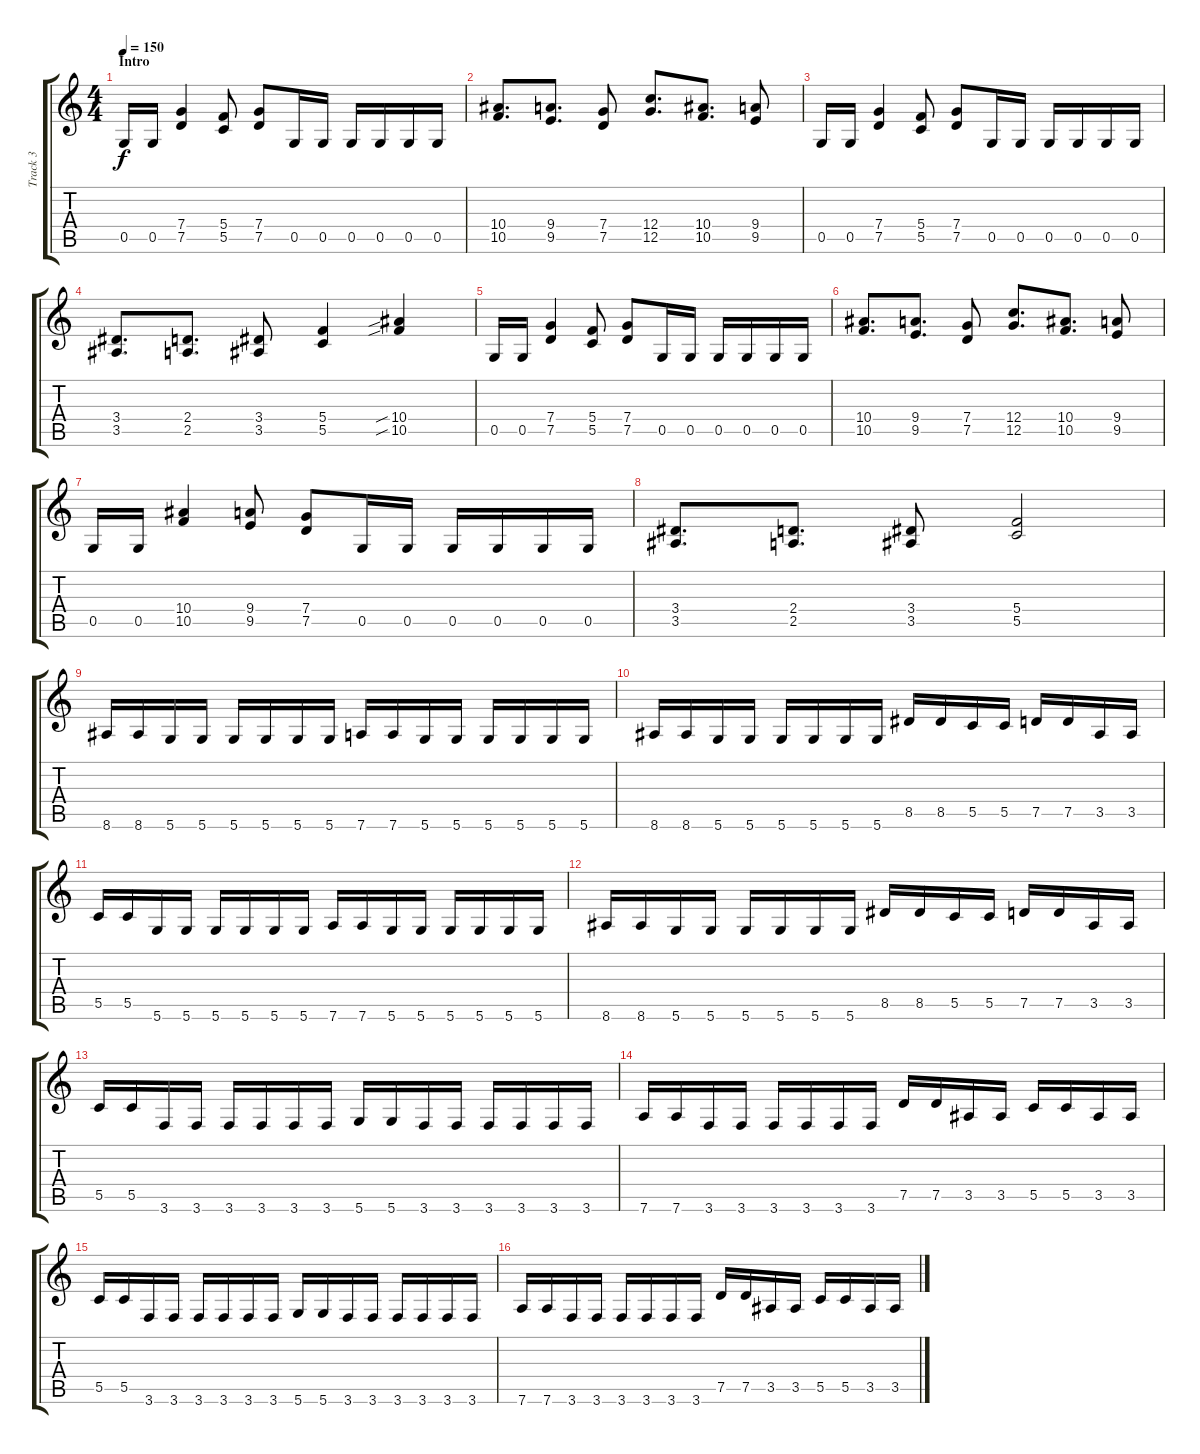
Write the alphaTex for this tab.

\track ("Track 3" "Track 3") {instrument distortionguitar}
\staff {score tabs}
\tuning (D4 A3 F3 C3 G2 D2) {hide}
\ts (4 4)
\section ("" "Intro")
\tempo 150
\clef g2
\ks c
0.5.16{dy f instrument distortionguitar} 0.5.16 (7.4 7.5).4 (5.4 5.5).8 (7.4 7.5).8 0.5.16 0.5.16 0.5.16 0.5.16 0.5.16 0.5.16 |
(10.4 10.5).8{d} (9.4 9.5).8{d} (7.4 7.5).8 (12.4 12.5).8{d} (10.4 10.5).8{d} (9.4 9.5).8 |
0.5.16 0.5.16 (7.4 7.5).4 (5.4 5.5).8 (7.4 7.5).8 0.5.16 0.5.16 0.5.16 0.5.16 0.5.16 0.5.16 |
(3.4 3.5).8{d} (2.4 2.5).8{d} (3.4 3.5).8 (5.4 5.5).4 (10.4{sib} 10.5{sib}).4 |
0.5.16 0.5.16 (7.4 7.5).4 (5.4 5.5).8 (7.4 7.5).8 0.5.16 0.5.16 0.5.16 0.5.16 0.5.16 0.5.16 |
(10.4 10.5).8{d} (9.4 9.5).8{d} (7.4 7.5).8 (12.4 12.5).8{d} (10.4 10.5).8{d} (9.4 9.5).8 |
0.5.16 0.5.16 (10.4 10.5).4 (9.4 9.5).8 (7.4 7.5).8 0.5.16 0.5.16 0.5.16 0.5.16 0.5.16 0.5.16 |
(3.4 3.5).8{d} (2.4 2.5).8{d} (3.4 3.5).8 (5.4 5.5).2 |
8.6.16 8.6.16 5.6.16 5.6.16 5.6.16 5.6.16 5.6.16 5.6.16 7.6.16 7.6.16 5.6.16 5.6.16 5.6.16 5.6.16 5.6.16 5.6.16 |
8.6.16 8.6.16 5.6.16 5.6.16 5.6.16 5.6.16 5.6.16 5.6.16 8.5.16 8.5.16 5.5.16 5.5.16 7.5.16 7.5.16 3.5.16 3.5.16 |
5.5.16 5.5.16 5.6.16 5.6.16 5.6.16 5.6.16 5.6.16 5.6.16 7.6.16 7.6.16 5.6.16 5.6.16 5.6.16 5.6.16 5.6.16 5.6.16 |
8.6.16 8.6.16 5.6.16 5.6.16 5.6.16 5.6.16 5.6.16 5.6.16 8.5.16 8.5.16 5.5.16 5.5.16 7.5.16 7.5.16 3.5.16 3.5.16 |
5.5.16 5.5.16 3.6.16 3.6.16 3.6.16 3.6.16 3.6.16 3.6.16 5.6.16 5.6.16 3.6.16 3.6.16 3.6.16 3.6.16 3.6.16 3.6.16 |
7.6.16 7.6.16 3.6.16 3.6.16 3.6.16 3.6.16 3.6.16 3.6.16 7.5.16 7.5.16 3.5.16 3.5.16 5.5.16 5.5.16 3.5.16 3.5.16 |
5.5.16 5.5.16 3.6.16 3.6.16 3.6.16 3.6.16 3.6.16 3.6.16 5.6.16 5.6.16 3.6.16 3.6.16 3.6.16 3.6.16 3.6.16 3.6.16 |
7.6.16 7.6.16 3.6.16 3.6.16 3.6.16 3.6.16 3.6.16 3.6.16 7.5.16 7.5.16 3.5.16 3.5.16 5.5.16 5.5.16 3.5.16 3.5.16
